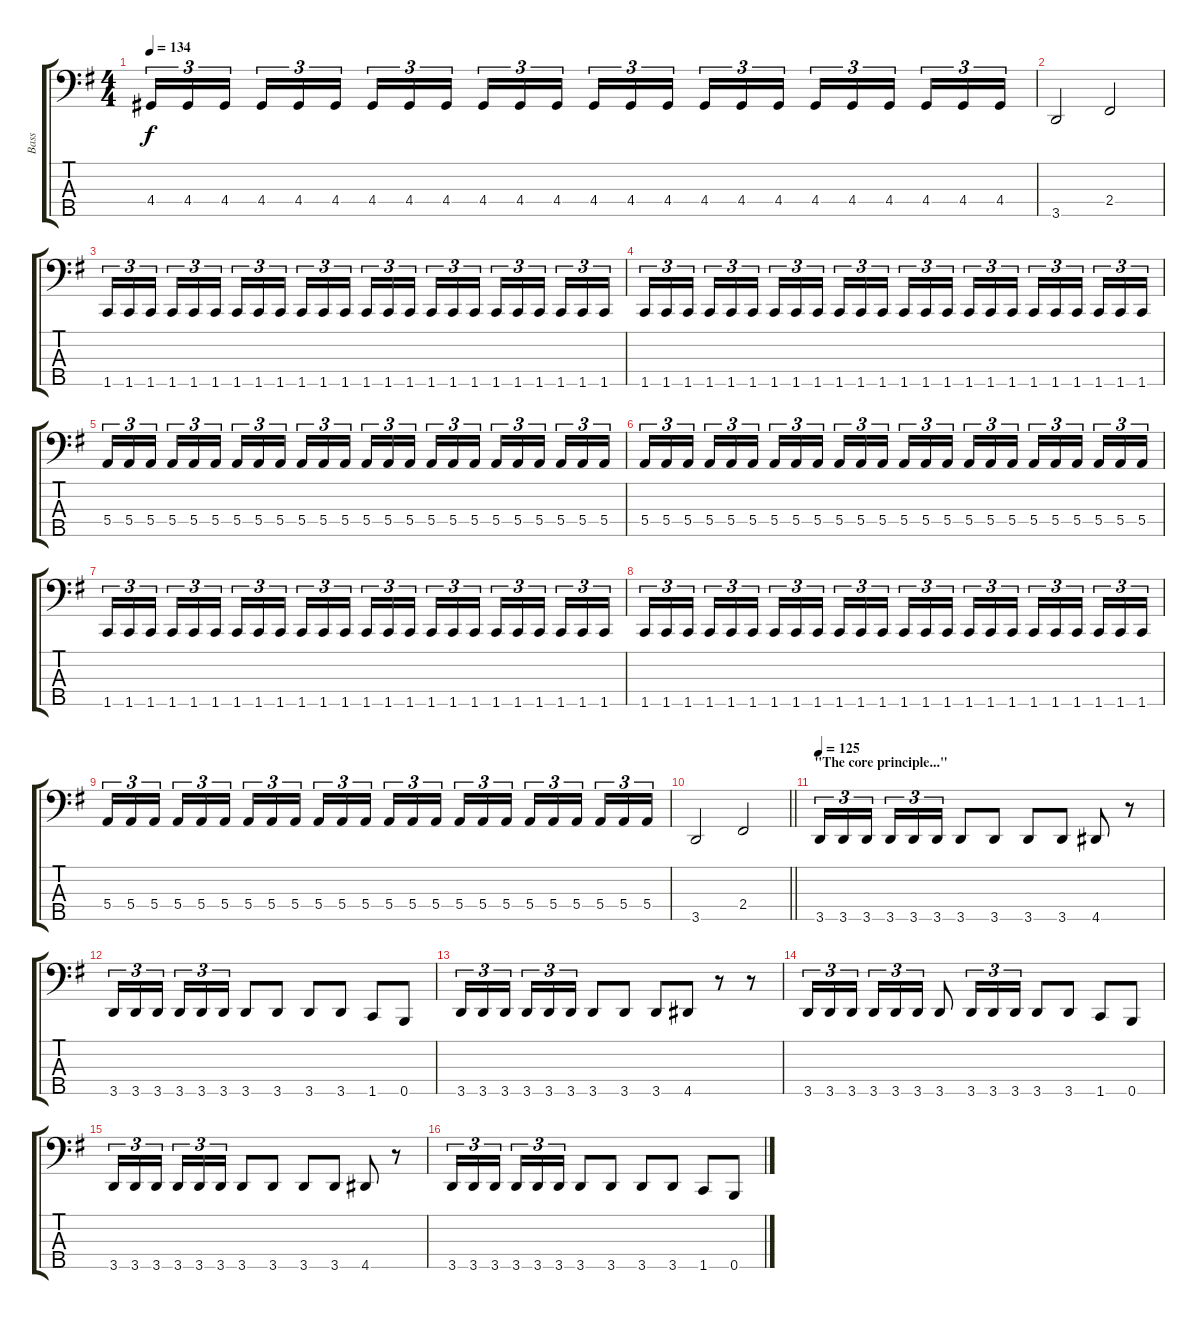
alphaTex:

\track ("Bass" "Bass") {instrument electricbassfinger}
\staff {score tabs}
\tuning (G2 D2 A1 E1 B0) {hide}
\ts (4 4)
\tempo 134
\clef f4
\ks g
4.4.16{tu (3 2) dy f} 4.4.16{tu (3 2)} 4.4.16{tu (3 2) beam splitsecondary} 4.4.16{tu (3 2)} 4.4.16{tu (3 2)} 4.4.16{tu (3 2)} 4.4.16{tu (3 2)} 4.4.16{tu (3 2)} 4.4.16{tu (3 2) beam splitsecondary} 4.4.16{tu (3 2)} 4.4.16{tu (3 2)} 4.4.16{tu (3 2)} 4.4.16{tu (3 2)} 4.4.16{tu (3 2)} 4.4.16{tu (3 2) beam splitsecondary} 4.4.16{tu (3 2)} 4.4.16{tu (3 2)} 4.4.16{tu (3 2)} 4.4.16{tu (3 2)} 4.4.16{tu (3 2)} 4.4.16{tu (3 2) beam splitsecondary} 4.4.16{tu (3 2)} 4.4.16{tu (3 2)} 4.4.16{tu (3 2)} |
3.5.2 2.4.2 |
1.5.16{tu (3 2)} 1.5.16{tu (3 2)} 1.5.16{tu (3 2) beam splitsecondary} 1.5.16{tu (3 2)} 1.5.16{tu (3 2)} 1.5.16{tu (3 2)} 1.5.16{tu (3 2)} 1.5.16{tu (3 2)} 1.5.16{tu (3 2) beam splitsecondary} 1.5.16{tu (3 2)} 1.5.16{tu (3 2)} 1.5.16{tu (3 2)} 1.5.16{tu (3 2)} 1.5.16{tu (3 2)} 1.5.16{tu (3 2) beam splitsecondary} 1.5.16{tu (3 2)} 1.5.16{tu (3 2)} 1.5.16{tu (3 2)} 1.5.16{tu (3 2)} 1.5.16{tu (3 2)} 1.5.16{tu (3 2) beam splitsecondary} 1.5.16{tu (3 2)} 1.5.16{tu (3 2)} 1.5.16{tu (3 2)} |
1.5.16{tu (3 2)} 1.5.16{tu (3 2)} 1.5.16{tu (3 2) beam splitsecondary} 1.5.16{tu (3 2)} 1.5.16{tu (3 2)} 1.5.16{tu (3 2)} 1.5.16{tu (3 2)} 1.5.16{tu (3 2)} 1.5.16{tu (3 2) beam splitsecondary} 1.5.16{tu (3 2)} 1.5.16{tu (3 2)} 1.5.16{tu (3 2)} 1.5.16{tu (3 2)} 1.5.16{tu (3 2)} 1.5.16{tu (3 2) beam splitsecondary} 1.5.16{tu (3 2)} 1.5.16{tu (3 2)} 1.5.16{tu (3 2)} 1.5.16{tu (3 2)} 1.5.16{tu (3 2)} 1.5.16{tu (3 2) beam splitsecondary} 1.5.16{tu (3 2)} 1.5.16{tu (3 2)} 1.5.16{tu (3 2)} |
5.4.16{tu (3 2)} 5.4.16{tu (3 2)} 5.4.16{tu (3 2) beam splitsecondary} 5.4.16{tu (3 2)} 5.4.16{tu (3 2)} 5.4.16{tu (3 2)} 5.4.16{tu (3 2)} 5.4.16{tu (3 2)} 5.4.16{tu (3 2) beam splitsecondary} 5.4.16{tu (3 2)} 5.4.16{tu (3 2)} 5.4.16{tu (3 2)} 5.4.16{tu (3 2)} 5.4.16{tu (3 2)} 5.4.16{tu (3 2) beam splitsecondary} 5.4.16{tu (3 2)} 5.4.16{tu (3 2)} 5.4.16{tu (3 2)} 5.4.16{tu (3 2)} 5.4.16{tu (3 2)} 5.4.16{tu (3 2) beam splitsecondary} 5.4.16{tu (3 2)} 5.4.16{tu (3 2)} 5.4.16{tu (3 2)} |
5.4.16{tu (3 2)} 5.4.16{tu (3 2)} 5.4.16{tu (3 2) beam splitsecondary} 5.4.16{tu (3 2)} 5.4.16{tu (3 2)} 5.4.16{tu (3 2)} 5.4.16{tu (3 2)} 5.4.16{tu (3 2)} 5.4.16{tu (3 2) beam splitsecondary} 5.4.16{tu (3 2)} 5.4.16{tu (3 2)} 5.4.16{tu (3 2)} 5.4.16{tu (3 2)} 5.4.16{tu (3 2)} 5.4.16{tu (3 2) beam splitsecondary} 5.4.16{tu (3 2)} 5.4.16{tu (3 2)} 5.4.16{tu (3 2)} 5.4.16{tu (3 2)} 5.4.16{tu (3 2)} 5.4.16{tu (3 2) beam splitsecondary} 5.4.16{tu (3 2)} 5.4.16{tu (3 2)} 5.4.16{tu (3 2)} |
1.5.16{tu (3 2)} 1.5.16{tu (3 2)} 1.5.16{tu (3 2) beam splitsecondary} 1.5.16{tu (3 2)} 1.5.16{tu (3 2)} 1.5.16{tu (3 2)} 1.5.16{tu (3 2)} 1.5.16{tu (3 2)} 1.5.16{tu (3 2) beam splitsecondary} 1.5.16{tu (3 2)} 1.5.16{tu (3 2)} 1.5.16{tu (3 2)} 1.5.16{tu (3 2)} 1.5.16{tu (3 2)} 1.5.16{tu (3 2) beam splitsecondary} 1.5.16{tu (3 2)} 1.5.16{tu (3 2)} 1.5.16{tu (3 2)} 1.5.16{tu (3 2)} 1.5.16{tu (3 2)} 1.5.16{tu (3 2) beam splitsecondary} 1.5.16{tu (3 2)} 1.5.16{tu (3 2)} 1.5.16{tu (3 2)} |
1.5.16{tu (3 2)} 1.5.16{tu (3 2)} 1.5.16{tu (3 2) beam splitsecondary} 1.5.16{tu (3 2)} 1.5.16{tu (3 2)} 1.5.16{tu (3 2)} 1.5.16{tu (3 2)} 1.5.16{tu (3 2)} 1.5.16{tu (3 2) beam splitsecondary} 1.5.16{tu (3 2)} 1.5.16{tu (3 2)} 1.5.16{tu (3 2)} 1.5.16{tu (3 2)} 1.5.16{tu (3 2)} 1.5.16{tu (3 2) beam splitsecondary} 1.5.16{tu (3 2)} 1.5.16{tu (3 2)} 1.5.16{tu (3 2)} 1.5.16{tu (3 2)} 1.5.16{tu (3 2)} 1.5.16{tu (3 2) beam splitsecondary} 1.5.16{tu (3 2)} 1.5.16{tu (3 2)} 1.5.16{tu (3 2)} |
5.4.16{tu (3 2)} 5.4.16{tu (3 2)} 5.4.16{tu (3 2) beam splitsecondary} 5.4.16{tu (3 2)} 5.4.16{tu (3 2)} 5.4.16{tu (3 2)} 5.4.16{tu (3 2)} 5.4.16{tu (3 2)} 5.4.16{tu (3 2) beam splitsecondary} 5.4.16{tu (3 2)} 5.4.16{tu (3 2)} 5.4.16{tu (3 2)} 5.4.16{tu (3 2)} 5.4.16{tu (3 2)} 5.4.16{tu (3 2) beam splitsecondary} 5.4.16{tu (3 2)} 5.4.16{tu (3 2)} 5.4.16{tu (3 2)} 5.4.16{tu (3 2)} 5.4.16{tu (3 2)} 5.4.16{tu (3 2) beam splitsecondary} 5.4.16{tu (3 2)} 5.4.16{tu (3 2)} 5.4.16{tu (3 2)} |
\barLineRight lightlight
3.5.2 2.4.2 |
\section ("" "\"The core principle...\"")
\tempo 125
3.5.16{tu (3 2)} 3.5.16{tu (3 2)} 3.5.16{tu (3 2) beam splitsecondary} 3.5.16{tu (3 2)} 3.5.16{tu (3 2)} 3.5.16{tu (3 2)} 3.5.8 3.5.8 3.5.8 3.5.8 4.5.8 r.8 |
3.5.16{tu (3 2)} 3.5.16{tu (3 2)} 3.5.16{tu (3 2) beam splitsecondary} 3.5.16{tu (3 2)} 3.5.16{tu (3 2)} 3.5.16{tu (3 2)} 3.5.8 3.5.8 3.5.8 3.5.8 1.5.8 0.5.8 |
3.5.16{tu (3 2)} 3.5.16{tu (3 2)} 3.5.16{tu (3 2) beam splitsecondary} 3.5.16{tu (3 2)} 3.5.16{tu (3 2)} 3.5.16{tu (3 2)} 3.5.8 3.5.8 3.5.8 4.5.8 r.8 r.8 |
3.5.16{tu (3 2)} 3.5.16{tu (3 2)} 3.5.16{tu (3 2) beam splitsecondary} 3.5.16{tu (3 2)} 3.5.16{tu (3 2)} 3.5.16{tu (3 2)} 3.5.8 3.5.16{tu (3 2)} 3.5.16{tu (3 2)} 3.5.16{tu (3 2)} 3.5.8 3.5.8 1.5.8 0.5.8 |
3.5.16{tu (3 2)} 3.5.16{tu (3 2)} 3.5.16{tu (3 2) beam splitsecondary} 3.5.16{tu (3 2)} 3.5.16{tu (3 2)} 3.5.16{tu (3 2)} 3.5.8 3.5.8 3.5.8 3.5.8 4.5.8 r.8 |
3.5.16{tu (3 2)} 3.5.16{tu (3 2)} 3.5.16{tu (3 2) beam splitsecondary} 3.5.16{tu (3 2)} 3.5.16{tu (3 2)} 3.5.16{tu (3 2)} 3.5.8 3.5.8 3.5.8 3.5.8 1.5.8 0.5.8
